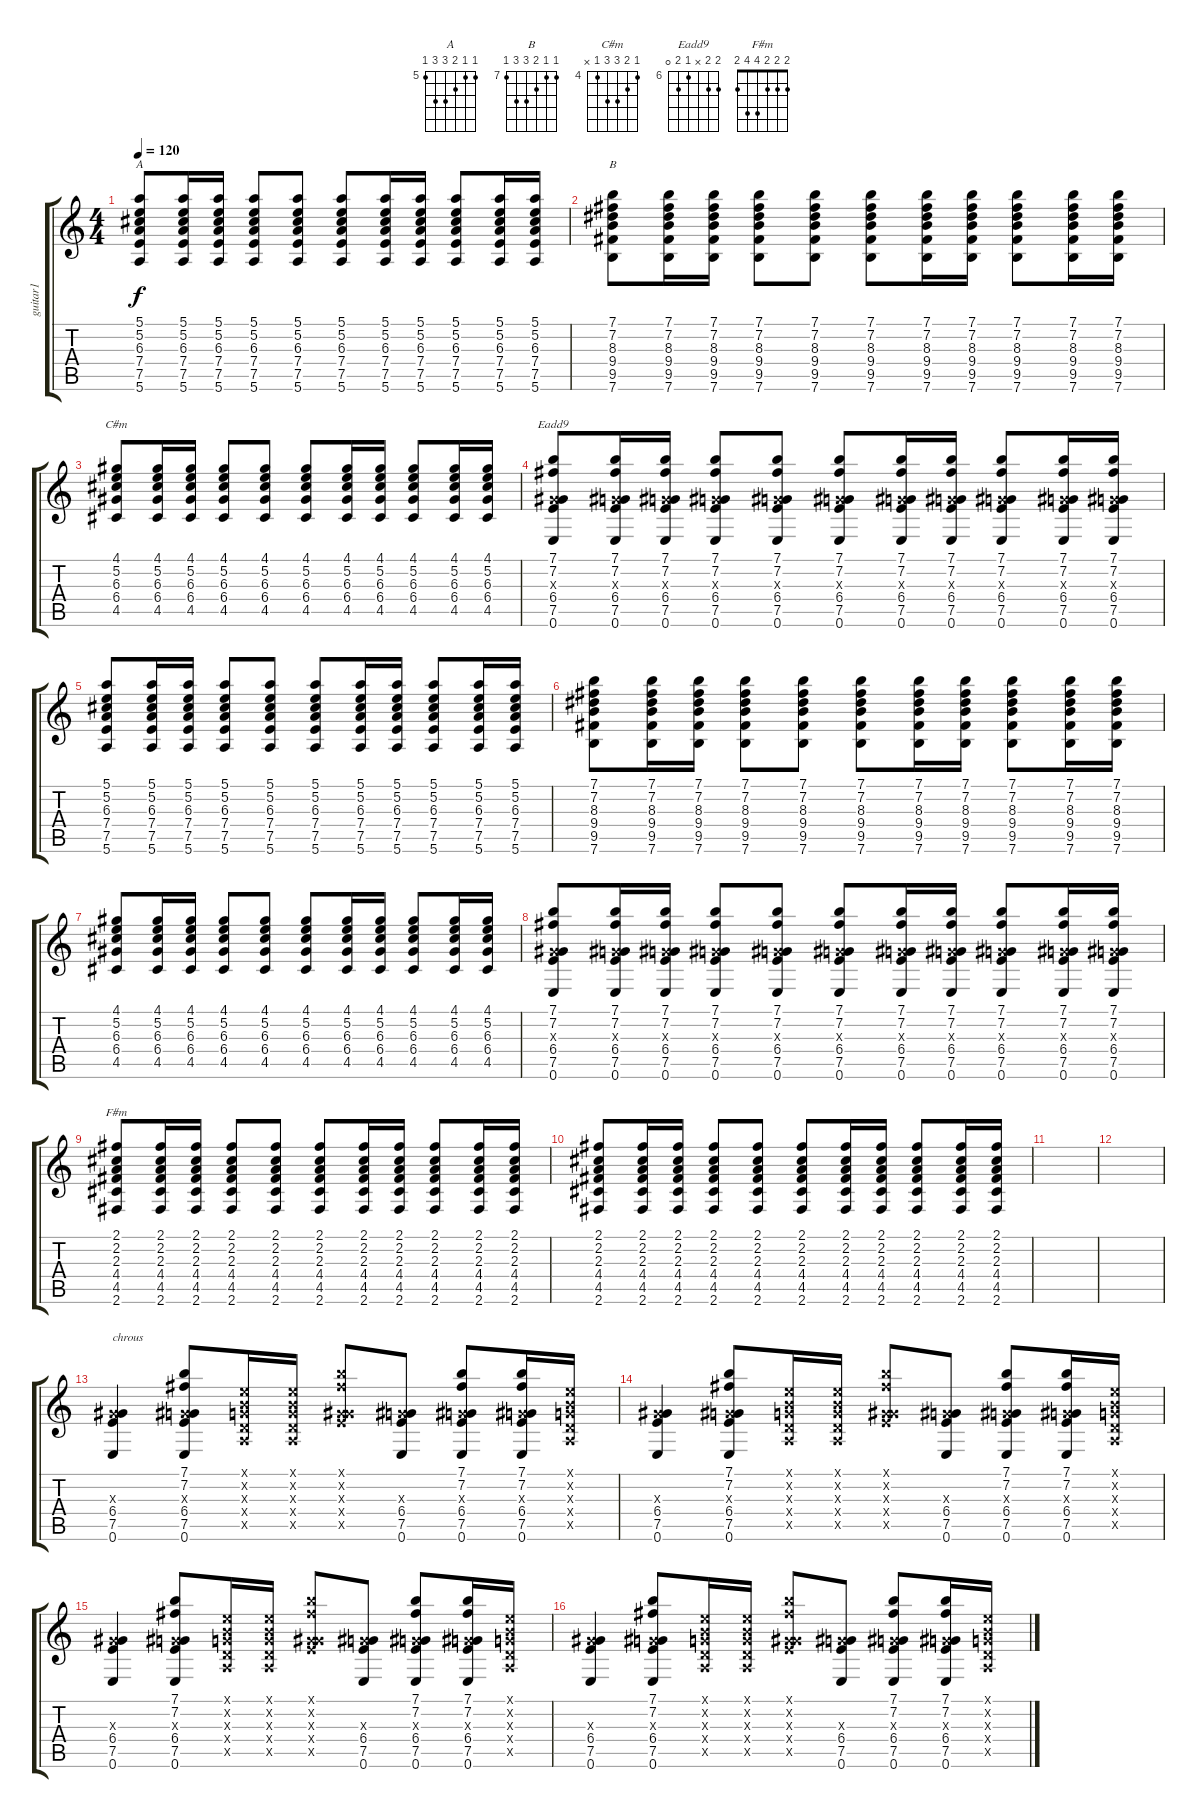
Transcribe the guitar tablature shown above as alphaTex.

\track ("guitar1" "guitar1") {instrument acousticguitarsteel}
\staff {score tabs}
\tuning (E4 B3 G3 D3 A2 E2) {hide}
\chord ("A" 5 5 6 7 7 5) {firstfret 5}
\chord ("B" 7 7 8 9 9 7) {firstfret 7}
\chord ("C#m" 4 5 6 6 4 x) {firstfret 4}
\chord ("Eadd9" 7 7 x 6 7 0) {firstfret 6}
\chord ("F#m" 2 2 2 4 4 2)
\ts (4 4)
\tempo 120
\clef g2
\ks c
(5.1 5.2 6.3 7.4 7.5 5.6).8{ch "A" dy f} (5.1 5.2 6.3 7.4 7.5 5.6).16 (5.1 5.2 6.3 7.4 7.5 5.6).16 (5.1 5.2 6.3 7.4 7.5 5.6).8 (5.1 5.2 6.3 7.4 7.5 5.6).8 (5.1 5.2 6.3 7.4 7.5 5.6).8 (5.1 5.2 6.3 7.4 7.5 5.6).16 (5.1 5.2 6.3 7.4 7.5 5.6).16 (5.1 5.2 6.3 7.4 7.5 5.6).8 (5.1 5.2 6.3 7.4 7.5 5.6).16 (5.1 5.2 6.3 7.4 7.5 5.6).16 |
(7.1 7.2 8.3 9.4 9.5 7.6).8{ch "B"} (7.1 7.2 8.3 9.4 9.5 7.6).16 (7.1 7.2 8.3 9.4 9.5 7.6).16 (7.1 7.2 8.3 9.4 9.5 7.6).8 (7.1 7.2 8.3 9.4 9.5 7.6).8 (7.1 7.2 8.3 9.4 9.5 7.6).8 (7.1 7.2 8.3 9.4 9.5 7.6).16 (7.1 7.2 8.3 9.4 9.5 7.6).16 (7.1 7.2 8.3 9.4 9.5 7.6).8 (7.1 7.2 8.3 9.4 9.5 7.6).16 (7.1 7.2 8.3 9.4 9.5 7.6).16 |
(4.1 5.2 6.3 6.4 4.5).8{ch "C#m"} (4.1 5.2 6.3 6.4 4.5).16 (4.1 5.2 6.3 6.4 4.5).16 (4.1 5.2 6.3 6.4 4.5).8 (4.1 5.2 6.3 6.4 4.5).8 (4.1 5.2 6.3 6.4 4.5).8 (4.1 5.2 6.3 6.4 4.5).16 (4.1 5.2 6.3 6.4 4.5).16 (4.1 5.2 6.3 6.4 4.5).8 (4.1 5.2 6.3 6.4 4.5).16 (4.1 5.2 6.3 6.4 4.5).16 |
(7.1 7.2 0.3{x} 6.4 7.5 0.6).8{ch "Eadd9"} (7.1 7.2 0.3{x} 6.4 7.5 0.6).16 (7.1 7.2 0.3{x} 6.4 7.5 0.6).16 (7.1 7.2 0.3{x} 6.4 7.5 0.6).8 (7.1 7.2 0.3{x} 6.4 7.5 0.6).8 (7.1 7.2 0.3{x} 6.4 7.5 0.6).8 (7.1 7.2 0.3{x} 6.4 7.5 0.6).16 (7.1 7.2 0.3{x} 6.4 7.5 0.6).16 (7.1 7.2 0.3{x} 6.4 7.5 0.6).8 (7.1 7.2 0.3{x} 6.4 7.5 0.6).16 (7.1 7.2 0.3{x} 6.4 7.5 0.6).16 |
(5.1 5.2 6.3 7.4 7.5 5.6).8 (5.1 5.2 6.3 7.4 7.5 5.6).16 (5.1 5.2 6.3 7.4 7.5 5.6).16 (5.1 5.2 6.3 7.4 7.5 5.6).8 (5.1 5.2 6.3 7.4 7.5 5.6).8 (5.1 5.2 6.3 7.4 7.5 5.6).8 (5.1 5.2 6.3 7.4 7.5 5.6).16 (5.1 5.2 6.3 7.4 7.5 5.6).16 (5.1 5.2 6.3 7.4 7.5 5.6).8 (5.1 5.2 6.3 7.4 7.5 5.6).16 (5.1 5.2 6.3 7.4 7.5 5.6).16 |
(7.1 7.2 8.3 9.4 9.5 7.6).8 (7.1 7.2 8.3 9.4 9.5 7.6).16 (7.1 7.2 8.3 9.4 9.5 7.6).16 (7.1 7.2 8.3 9.4 9.5 7.6).8 (7.1 7.2 8.3 9.4 9.5 7.6).8 (7.1 7.2 8.3 9.4 9.5 7.6).8 (7.1 7.2 8.3 9.4 9.5 7.6).16 (7.1 7.2 8.3 9.4 9.5 7.6).16 (7.1 7.2 8.3 9.4 9.5 7.6).8 (7.1 7.2 8.3 9.4 9.5 7.6).16 (7.1 7.2 8.3 9.4 9.5 7.6).16 |
(4.1 5.2 6.3 6.4 4.5).8 (4.1 5.2 6.3 6.4 4.5).16 (4.1 5.2 6.3 6.4 4.5).16 (4.1 5.2 6.3 6.4 4.5).8 (4.1 5.2 6.3 6.4 4.5).8 (4.1 5.2 6.3 6.4 4.5).8 (4.1 5.2 6.3 6.4 4.5).16 (4.1 5.2 6.3 6.4 4.5).16 (4.1 5.2 6.3 6.4 4.5).8 (4.1 5.2 6.3 6.4 4.5).16 (4.1 5.2 6.3 6.4 4.5).16 |
(7.1 7.2 0.3{x} 6.4 7.5 0.6).8 (7.1 7.2 0.3{x} 6.4 7.5 0.6).16 (7.1 7.2 0.3{x} 6.4 7.5 0.6).16 (7.1 7.2 0.3{x} 6.4 7.5 0.6).8 (7.1 7.2 0.3{x} 6.4 7.5 0.6).8 (7.1 7.2 0.3{x} 6.4 7.5 0.6).8 (7.1 7.2 0.3{x} 6.4 7.5 0.6).16 (7.1 7.2 0.3{x} 6.4 7.5 0.6).16 (7.1 7.2 0.3{x} 6.4 7.5 0.6).8 (7.1 7.2 0.3{x} 6.4 7.5 0.6).16 (7.1 7.2 0.3{x} 6.4 7.5 0.6).16 |
(2.1 2.2 2.3 4.4 4.5 2.6).8{ch "F#m"} (2.1 2.2 2.3 4.4 4.5 2.6).16 (2.1 2.2 2.3 4.4 4.5 2.6).16 (2.1 2.2 2.3 4.4 4.5 2.6).8 (2.1 2.2 2.3 4.4 4.5 2.6).8 (2.1 2.2 2.3 4.4 4.5 2.6).8 (2.1 2.2 2.3 4.4 4.5 2.6).16 (2.1 2.2 2.3 4.4 4.5 2.6).16 (2.1 2.2 2.3 4.4 4.5 2.6).8 (2.1 2.2 2.3 4.4 4.5 2.6).16 (2.1 2.2 2.3 4.4 4.5 2.6).16 |
(2.1 2.2 2.3 4.4 4.5 2.6).8 (2.1 2.2 2.3 4.4 4.5 2.6).16 (2.1 2.2 2.3 4.4 4.5 2.6).16 (2.1 2.2 2.3 4.4 4.5 2.6).8 (2.1 2.2 2.3 4.4 4.5 2.6).8 (2.1 2.2 2.3 4.4 4.5 2.6).8 (2.1 2.2 2.3 4.4 4.5 2.6).16 (2.1 2.2 2.3 4.4 4.5 2.6).16 (2.1 2.2 2.3 4.4 4.5 2.6).8 (2.1 2.2 2.3 4.4 4.5 2.6).16 (2.1 2.2 2.3 4.4 4.5 2.6).16 |
|
|
(0.3{x} 6.4 7.5 0.6).4{txt "chrous"} (7.1 7.2 0.3{x} 6.4 7.5 0.6).8 (0.1{x} 0.2{x} 0.3{x} 0.4{x} 0.5{x}).16 (0.1{x} 0.2{x} 0.3{x} 0.4{x} 0.5{x}).16 (7.1{x} 7.2{x} 0.3{x} 6.4{x} 7.5{x}).8 (0.3{x} 6.4 7.5 0.6).8 (7.1 7.2 0.3{x} 6.4 7.5 0.6).8 (7.1 7.2 0.3{x} 6.4 7.5 0.6).16 (0.1{x} 0.2{x} 0.3{x} 0.4{x} 0.5{x}).16 |
(0.3{x} 6.4 7.5 0.6).4 (7.1 7.2 0.3{x} 6.4 7.5 0.6).8 (0.1{x} 0.2{x} 0.3{x} 0.4{x} 0.5{x}).16 (0.1{x} 0.2{x} 0.3{x} 0.4{x} 0.5{x}).16 (7.1{x} 7.2{x} 0.3{x} 6.4{x} 7.5{x}).8 (0.3{x} 6.4 7.5 0.6).8 (7.1 7.2 0.3{x} 6.4 7.5 0.6).8 (7.1 7.2 0.3{x} 6.4 7.5 0.6).16 (0.1{x} 0.2{x} 0.3{x} 0.4{x} 0.5{x}).16 |
(0.3{x} 6.4 7.5 0.6).4 (7.1 7.2 0.3{x} 6.4 7.5 0.6).8 (0.1{x} 0.2{x} 0.3{x} 0.4{x} 0.5{x}).16 (0.1{x} 0.2{x} 0.3{x} 0.4{x} 0.5{x}).16 (7.1{x} 7.2{x} 0.3{x} 6.4{x} 7.5{x}).8 (0.3{x} 6.4 7.5 0.6).8 (7.1 7.2 0.3{x} 6.4 7.5 0.6).8 (7.1 7.2 0.3{x} 6.4 7.5 0.6).16 (0.1{x} 0.2{x} 0.3{x} 0.4{x} 0.5{x}).16 |
(0.3{x} 6.4 7.5 0.6).4 (7.1 7.2 0.3{x} 6.4 7.5 0.6).8 (0.1{x} 0.2{x} 0.3{x} 0.4{x} 0.5{x}).16 (0.1{x} 0.2{x} 0.3{x} 0.4{x} 0.5{x}).16 (7.1{x} 7.2{x} 0.3{x} 6.4{x} 7.5{x}).8 (0.3{x} 6.4 7.5 0.6).8 (7.1 7.2 0.3{x} 6.4 7.5 0.6).8 (7.1 7.2 0.3{x} 6.4 7.5 0.6).16 (0.1{x} 0.2{x} 0.3{x} 0.4{x} 0.5{x}).16
